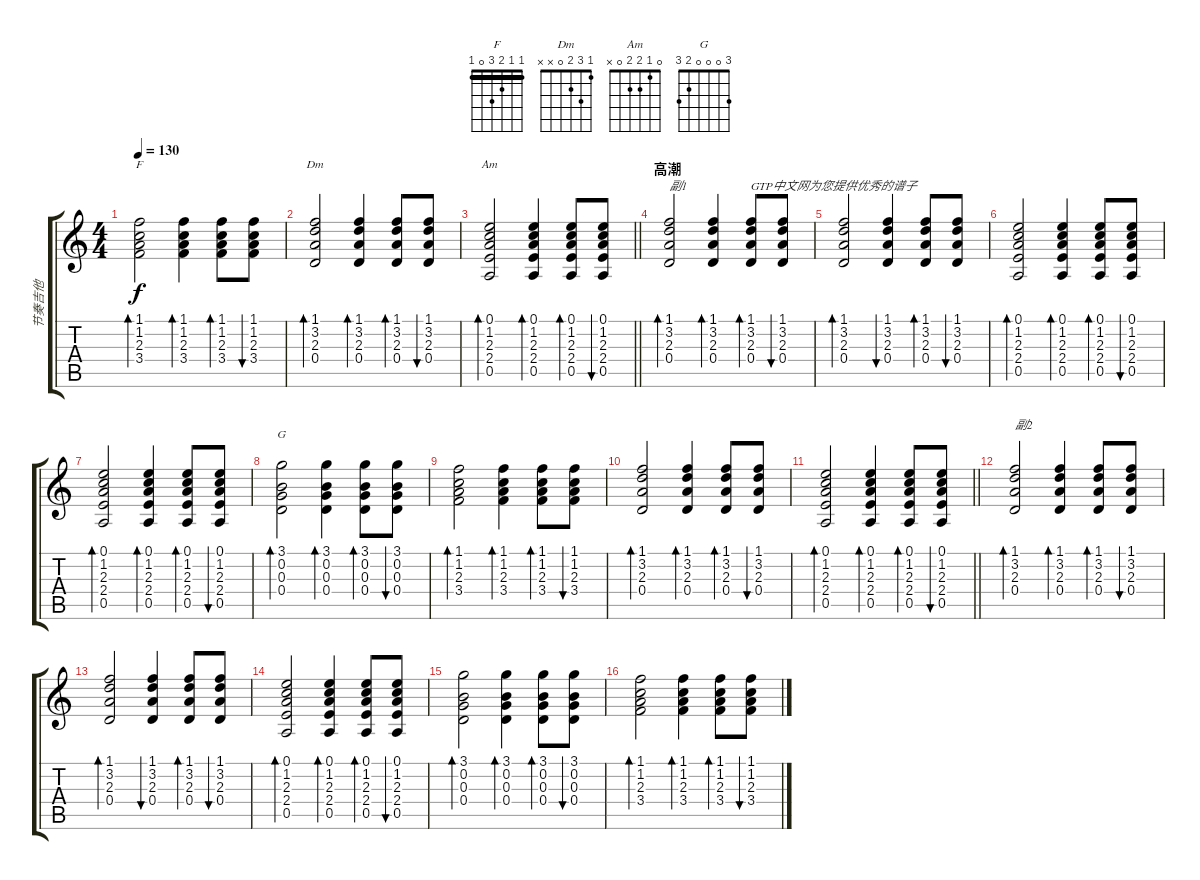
\track ("节奏吉他" "节奏吉他") {instrument acousticguitarsteel}
\staff {score tabs}
\tuning (E4 B3 G3 D3 A2 E2) {hide}
\chord ("F" 1 1 2 3 0 1) {barre 1}
\chord ("Dm" 1 3 2 0 x x)
\chord ("Am" 0 1 2 2 0 x)
\chord ("G" 3 0 0 0 2 3)
\ts (4 4)
\tempo 130
\clef g2
\ks c
(1.1 1.2 2.3 3.4).2{bd 30 ch "F" dy f} (1.1 1.2 2.3 3.4).4{bd 30} (1.1 1.2 2.3 3.4).8{bd 30} (1.1 1.2 2.3 3.4).8{bu 30} |
(1.1 3.2 2.3 0.4).2{bd 30 ch "Dm"} (1.1 3.2 2.3 0.4).4{bd 30} (1.1 3.2 2.3 0.4).8{bd 30} (1.1 3.2 2.3 0.4).8{bu 30} |
\barLineRight lightlight
(0.1 1.2 2.3 2.4 0.5).2{bd 30 ch "Am"} (0.1 1.2 2.3 2.4 0.5).4{bd 30} (0.1 1.2 2.3 2.4 0.5).8{bd 30} (0.1 1.2 2.3 2.4 0.5).8{bu 30} |
\section ("" "高潮")
(1.1 3.2 2.3 0.4).2{bd 30 txt "副1"} (1.1 3.2 2.3 0.4).4{bd 30} (1.1 3.2 2.3 0.4).8{bd 30 txt "GTP中文网为您提供优秀的谱子"} (1.1 3.2 2.3 0.4).8{bu 60} |
(1.1 3.2 2.3 0.4).2{bd 30} (1.1 3.2 2.3 0.4).4{bu 30} (1.1 3.2 2.3 0.4).8{bd 30} (1.1 3.2 2.3 0.4).8{bu 60} |
(0.1 1.2 2.3 2.4 0.5).2{bd 30} (0.1 1.2 2.3 2.4 0.5).4{bd 30} (0.1 1.2 2.3 2.4 0.5).8{bd 30} (0.1 1.2 2.3 2.4 0.5).8{bu 30} |
(0.1 1.2 2.3 2.4 0.5).2{bd 60} (0.1 1.2 2.3 2.4 0.5).4{bd 30} (0.1 1.2 2.3 2.4 0.5).8{bd 30} (0.1 1.2 2.3 2.4 0.5).8{bu 30} |
(3.1 0.2 0.3 0.4).2{bd 30 ch "G"} (3.1 0.2 0.3 0.4).4{bd 30} (3.1 0.2 0.3 0.4).8{bd 30} (3.1 0.2 0.3 0.4).8{bu 30} |
(1.1 1.2 2.3 3.4).2{bd 30} (1.1 1.2 2.3 3.4).4{bd 30} (1.1 1.2 2.3 3.4).8{bd 30} (1.1 1.2 2.3 3.4).8{bu 30} |
(1.1 3.2 2.3 0.4).2{bd 30} (1.1 3.2 2.3 0.4).4{bd 30} (1.1 3.2 2.3 0.4).8{bd 30} (1.1 3.2 2.3 0.4).8{bu 30} |
\barLineRight lightlight
(0.1 1.2 2.3 2.4 0.5).2{bd 30} (0.1 1.2 2.3 2.4 0.5).4{bd 30} (0.1 1.2 2.3 2.4 0.5).8{bd 30} (0.1 1.2 2.3 2.4 0.5).8{bu 30} |
(1.1 3.2 2.3 0.4).2{bd 30 txt "副2"} (1.1 3.2 2.3 0.4).4{bd 30} (1.1 3.2 2.3 0.4).8{bd 30} (1.1 3.2 2.3 0.4).8{bu 60} |
(1.1 3.2 2.3 0.4).2{bd 30} (1.1 3.2 2.3 0.4).4{bu 30} (1.1 3.2 2.3 0.4).8{bd 30} (1.1 3.2 2.3 0.4).8{bu 60} |
(0.1 1.2 2.3 2.4 0.5).2{bd 30} (0.1 1.2 2.3 2.4 0.5).4{bd 30} (0.1 1.2 2.3 2.4 0.5).8{bd 30} (0.1 1.2 2.3 2.4 0.5).8{bu 30} |
(3.1 0.2 0.3 0.4).2{bd 30} (3.1 0.2 0.3 0.4).4{bd 30} (3.1 0.2 0.3 0.4).8{bd 30} (3.1 0.2 0.3 0.4).8{bu 30} |
(1.1 1.2 2.3 3.4).2{bd 30} (1.1 1.2 2.3 3.4).4{bd 30} (1.1 1.2 2.3 3.4).8{bd 30} (1.1 1.2 2.3 3.4).8{bu 30}
